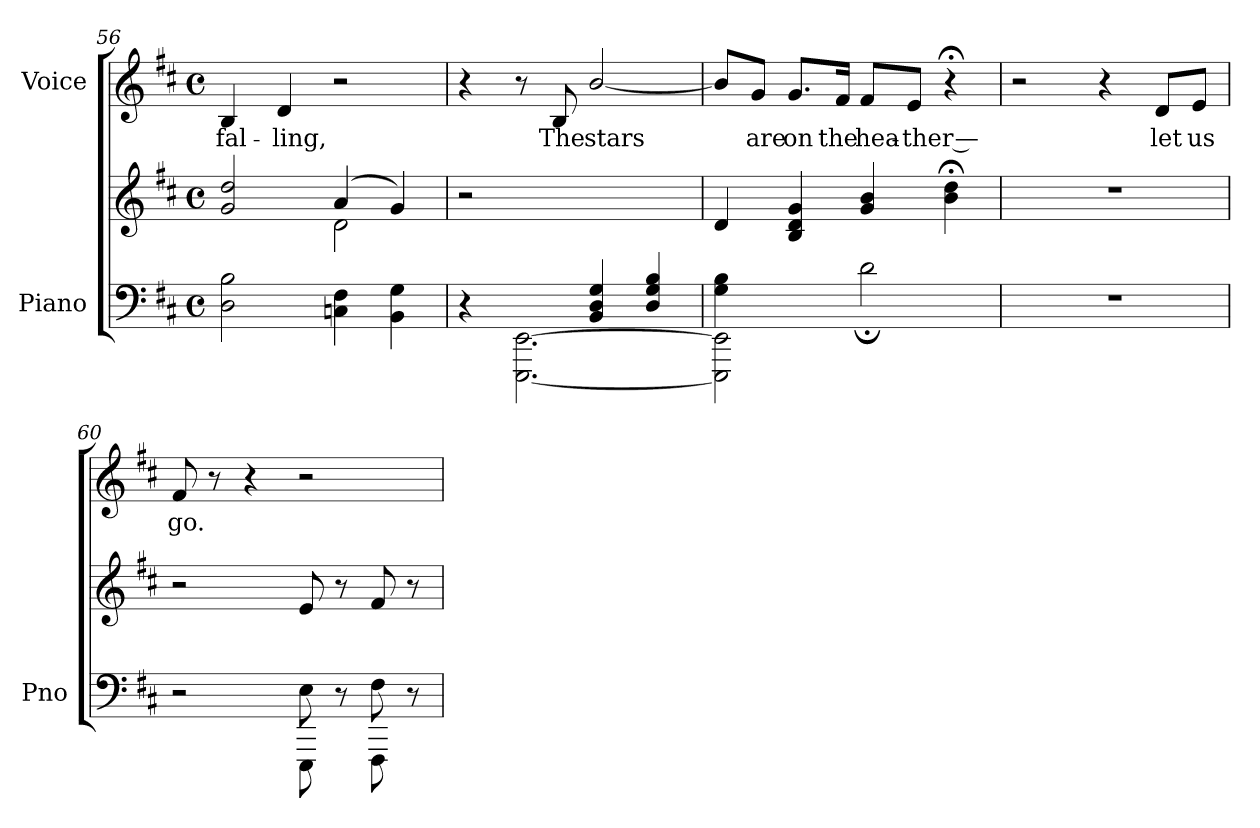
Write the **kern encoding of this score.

**kern	**kern	**kern	**text
*part2	*part2	*part1	*part1
*staff3	*staff2	*staff1	*staff1
*I"Piano	*	*I"Voice	*
*I'Pno	*	*	*
*clefF4	*clefG2	*clefG2	*
*k[f#c#]	*k[f#c#]	*k[f#c#]	*
*M4/4	*M4/4	*M4/4	*
*met(c)	*met(c)	*met(c)	*
=56	=56	=56	=56
*	*^	*	*
2D\ 2B\	2g/ 2dd/	2ryy	4B/	fal-
.	.	.	4d/	-ling,
4Cn\ 4F#\	(4a/	2d\	2r	.
4BB\ 4G\	4g/)	.	.	.
*	*v	*v	*	*
=57	=57	=57	=57
*^	*	*	*
2ryy	4r	2r	4r	.
.	[2.EEE\ [<2.EE\	.	8r	.
.	.	.	8B/	The
(4BB/ 4D/ 4G/	.	2ryy	[<2b/	stars
4D/ 4G/ 4B/	.	.	.	.
=58	=58	=58	=58	=58
4G\ 4B\	2EEE\] 2EE\]	4d/	8b/L]	.
.	.	.	8g/J	are
2.ryy	.	4B/ 4d/ 4g/	8.g/L	on
.	.	.	16f#/Jk	the
.	2d;<\	4g/ 4b/	8f#/L	hea-
.	.	.	8e/J	-ther —
.	.	4b\;< 4dd\;<)	4r;<	.
*v	*v	*	*	*
=59	=59	=59	=59
1r	1r	2r	.
.	.	4r	.
.	.	8d/L	let
.	.	8e/J	us
=60	=60	=60	=60
*^	*	*	*
2ryy	2r	2r	8f#/	go.
.	.	.	8r	.
.	.	.	4r	.
8E\	8EEE\	8e/	2r	.
8ryy	8r	8r	.	.
8F#\	8FFF#\	8f#/	.	.
8ryy	8r	8r	.	.
*v	*v	*	*	*
=	=	=	=
*-	*-	*-	*-
